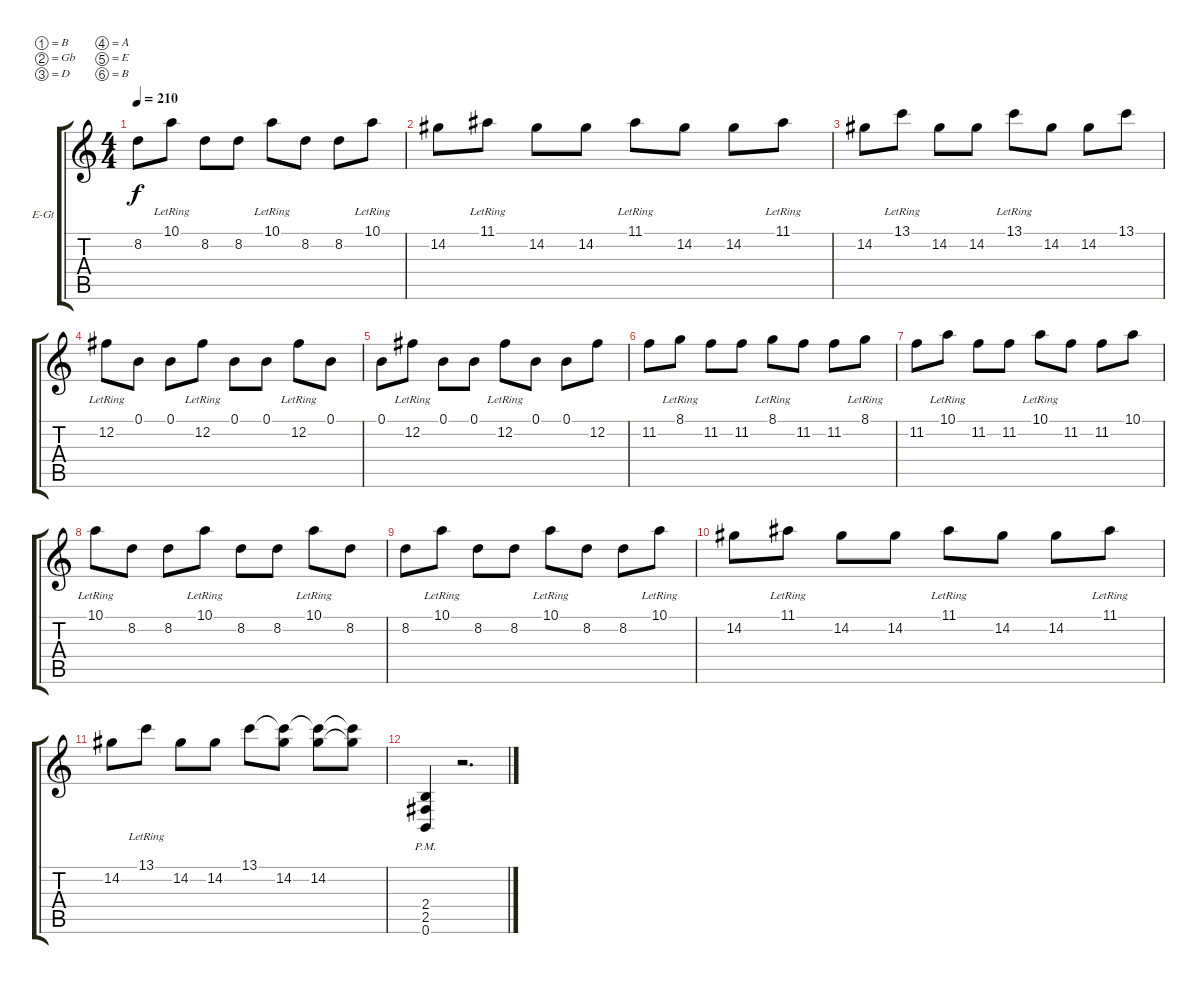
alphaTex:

\bracketExtendMode groupsimilarinstruments
\firstSystemTrackNameOrientation horizontal
\otherSystemsTrackNameOrientation horizontal
\track ("Lead Guitar" "E-Gt") {instrument distortionguitar}
\staff {score tabs}
\tuning (B3 Gb3 D3 A2 E2 B1)
\ts (4 4)
\tempo 210
\clef g2
\scale
0.305927
\ks c
8.2.8{dy f} 10.1{lr}.8 8.2.8 8.2.8 10.1{lr}.8 8.2.8 8.2.8 10.1{lr}.8 |
\scale
0.384321 14.2.8 11.1{lr}.8 14.2.8 14.2.8 11.1{lr}.8 14.2.8 14.2.8 11.1{lr}.8 |
\scale
0.309751 14.2.8 13.1{lr}.8 14.2.8 14.2.8 13.1{lr}.8 14.2.8 14.2.8 13.1.8 |
\scale
0.31094 12.2{lr}.8 0.1.8 0.1.8 12.2{lr}.8 0.1.8 0.1.8 12.2{lr}.8 0.1.8 |
\scale
0.381958 0.1.8 12.2{lr}.8 0.1.8 0.1.8 12.2{lr}.8 0.1.8 0.1.8 12.2.8 |
\scale
0.307102 11.2.8 8.1{lr}.8 11.2.8 11.2.8 8.1{lr}.8 11.2.8 11.2.8 8.1{lr}.8 |
\scale
0.333333 11.2.8 10.1{lr}.8 11.2.8 11.2.8 10.1{lr}.8 11.2.8 11.2.8 10.1.8 |
\scale
0.333333 10.1{lr}.8 8.2.8 8.2.8 10.1{lr}.8 8.2.8 8.2.8 10.1{lr}.8 8.2.8 |
\scale
0.333333 8.2.8 10.1{lr}.8 8.2.8 8.2.8 10.1{lr}.8 8.2.8 8.2.8 10.1{lr}.8 |
\scale
0.428571 14.2.8 11.1{lr}.8 14.2.8 14.2.8 11.1{lr}.8 14.2.8 14.2.8 11.1{lr}.8 |
\scale
0.377399 14.2.8 13.1{lr}.8 14.2.8 14.2.8 13.1.8 (14.2 13.1{t}).8 (14.2 13.1{t}).8 (13.1{t} 14.2{t}).8 |
\scale
0.19403 (2.4{pm} 2.5{pm} 0.6{pm}).4 r.2{d}
